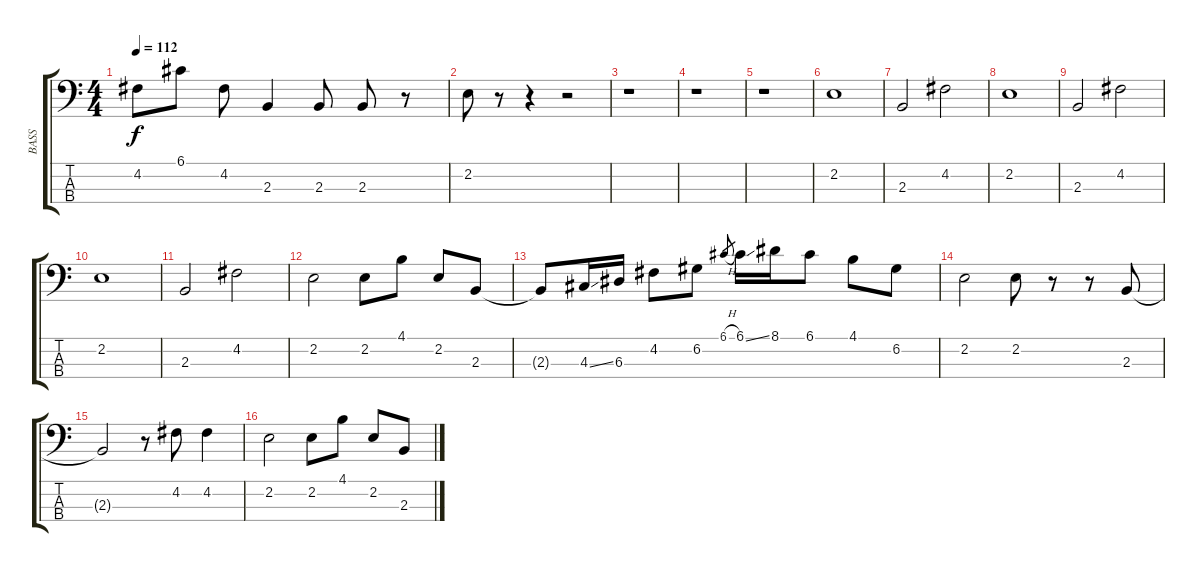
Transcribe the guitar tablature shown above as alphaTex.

\track ("BASS" "BASS") {instrument acousticguitarnylon}
\staff {score tabs}
\tuning (G2 D2 A1 E1) {hide}
\ts (4 4)
\tempo 112
\clef f4
\ks c
4.2.8{dy f} 6.1.8 4.2.8 2.3.4 2.3.8 2.3.8 r.8 |
2.2.8 r.8 r.4 r.2 |
r.1 |
r.1 |
r.1 |
2.2.1 |
2.3.2 4.2.2 |
2.2.1 |
2.3.2 4.2.2 |
2.2.1 |
2.3.2 4.2.2 |
2.2.2 2.2.8 4.1.8 2.2.8 2.3.8 |
2.3{t}.8 4.3{ss}.16 6.3.16 4.2.8 6.2.8 6.1{h}.8{gr} 6.1{ss}.16 8.1.16 6.1.8 4.1.8 6.2.8 |
2.2.2 2.2.8 r.8 r.8 2.3.8 |
2.3{t}.2 r.8 4.2.8 4.2.4 |
2.2.2 2.2.8 4.1.8 2.2.8 2.3.8
